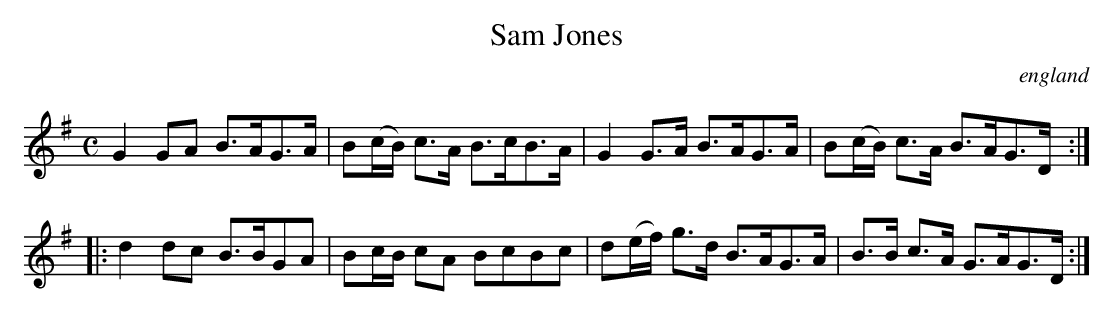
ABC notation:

X:1
T:Sam Jones
O:england
M:C
L:1/8
K:G
G2GA B>AG>A|B(c/B/) c>A B>cB>A|G2      G>A B>AG>A|B(c/B/) c>A B>AG>D::
d2dc B>BGA |Bc/B/   cA  BcBc  |d(e/f/) g>d B>AG>A|B>B     c>A G>AG>D:|
